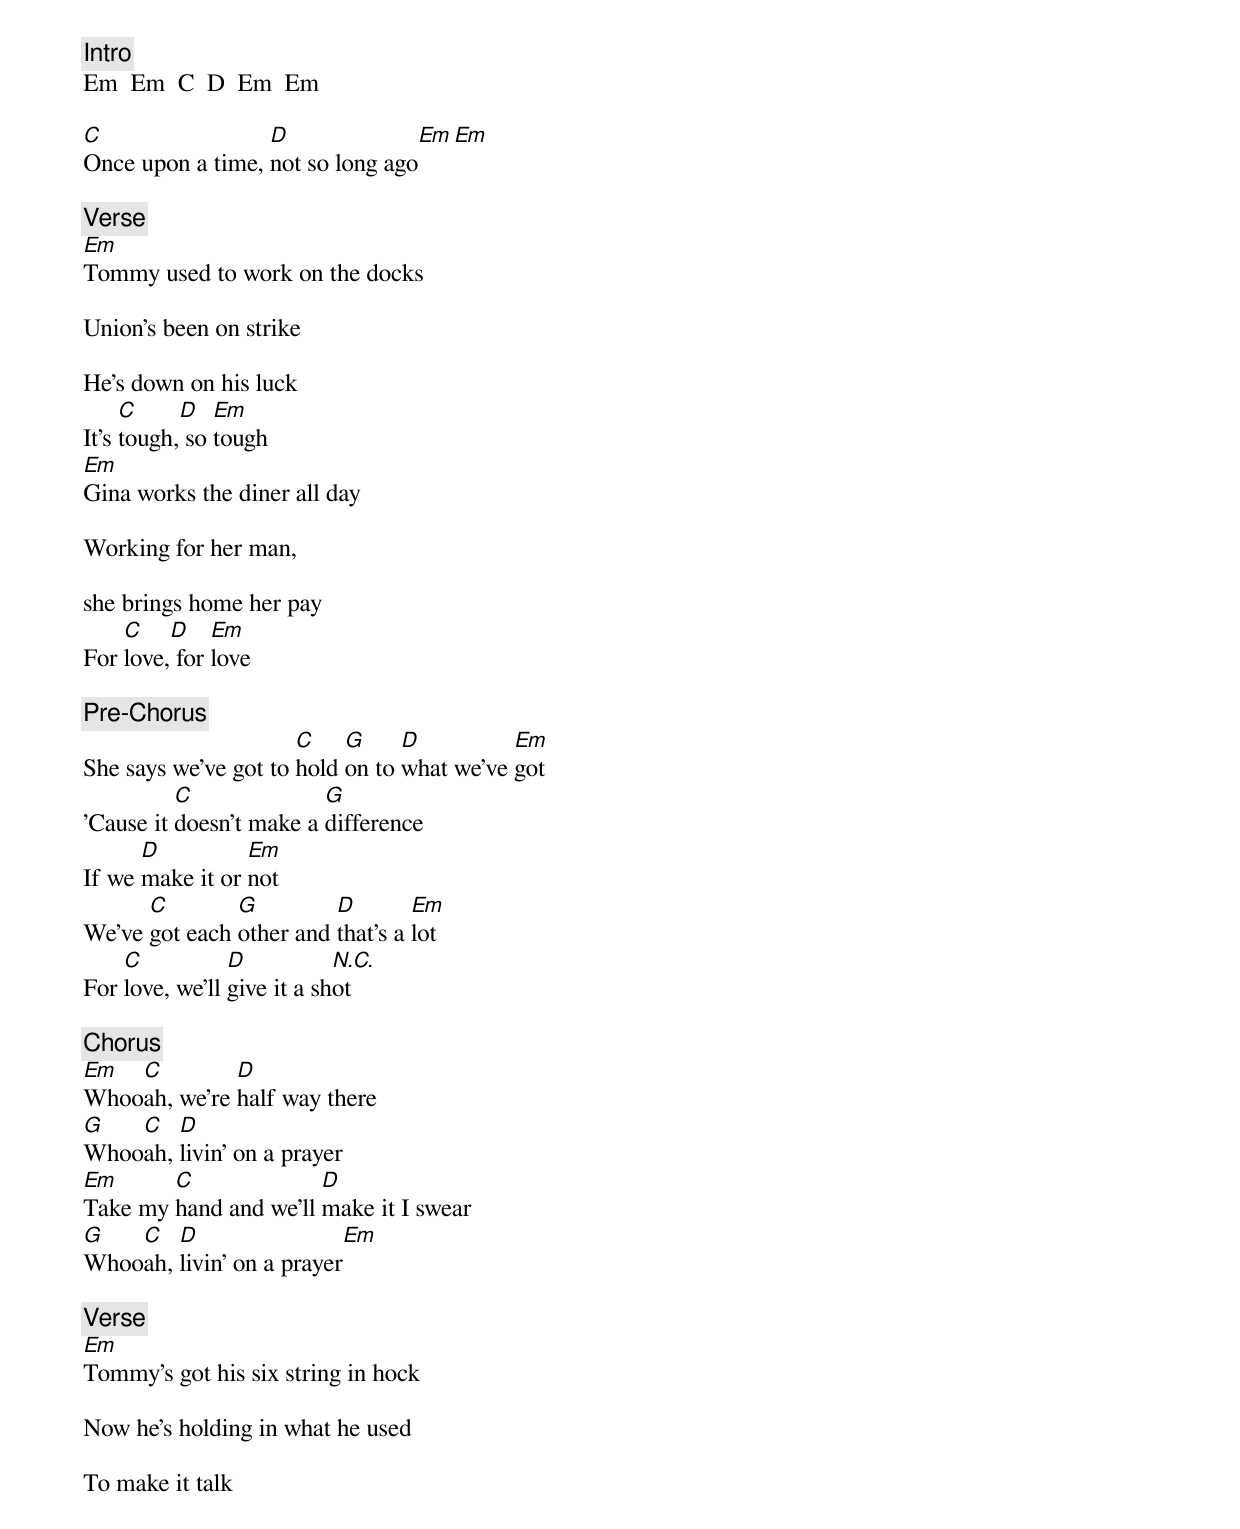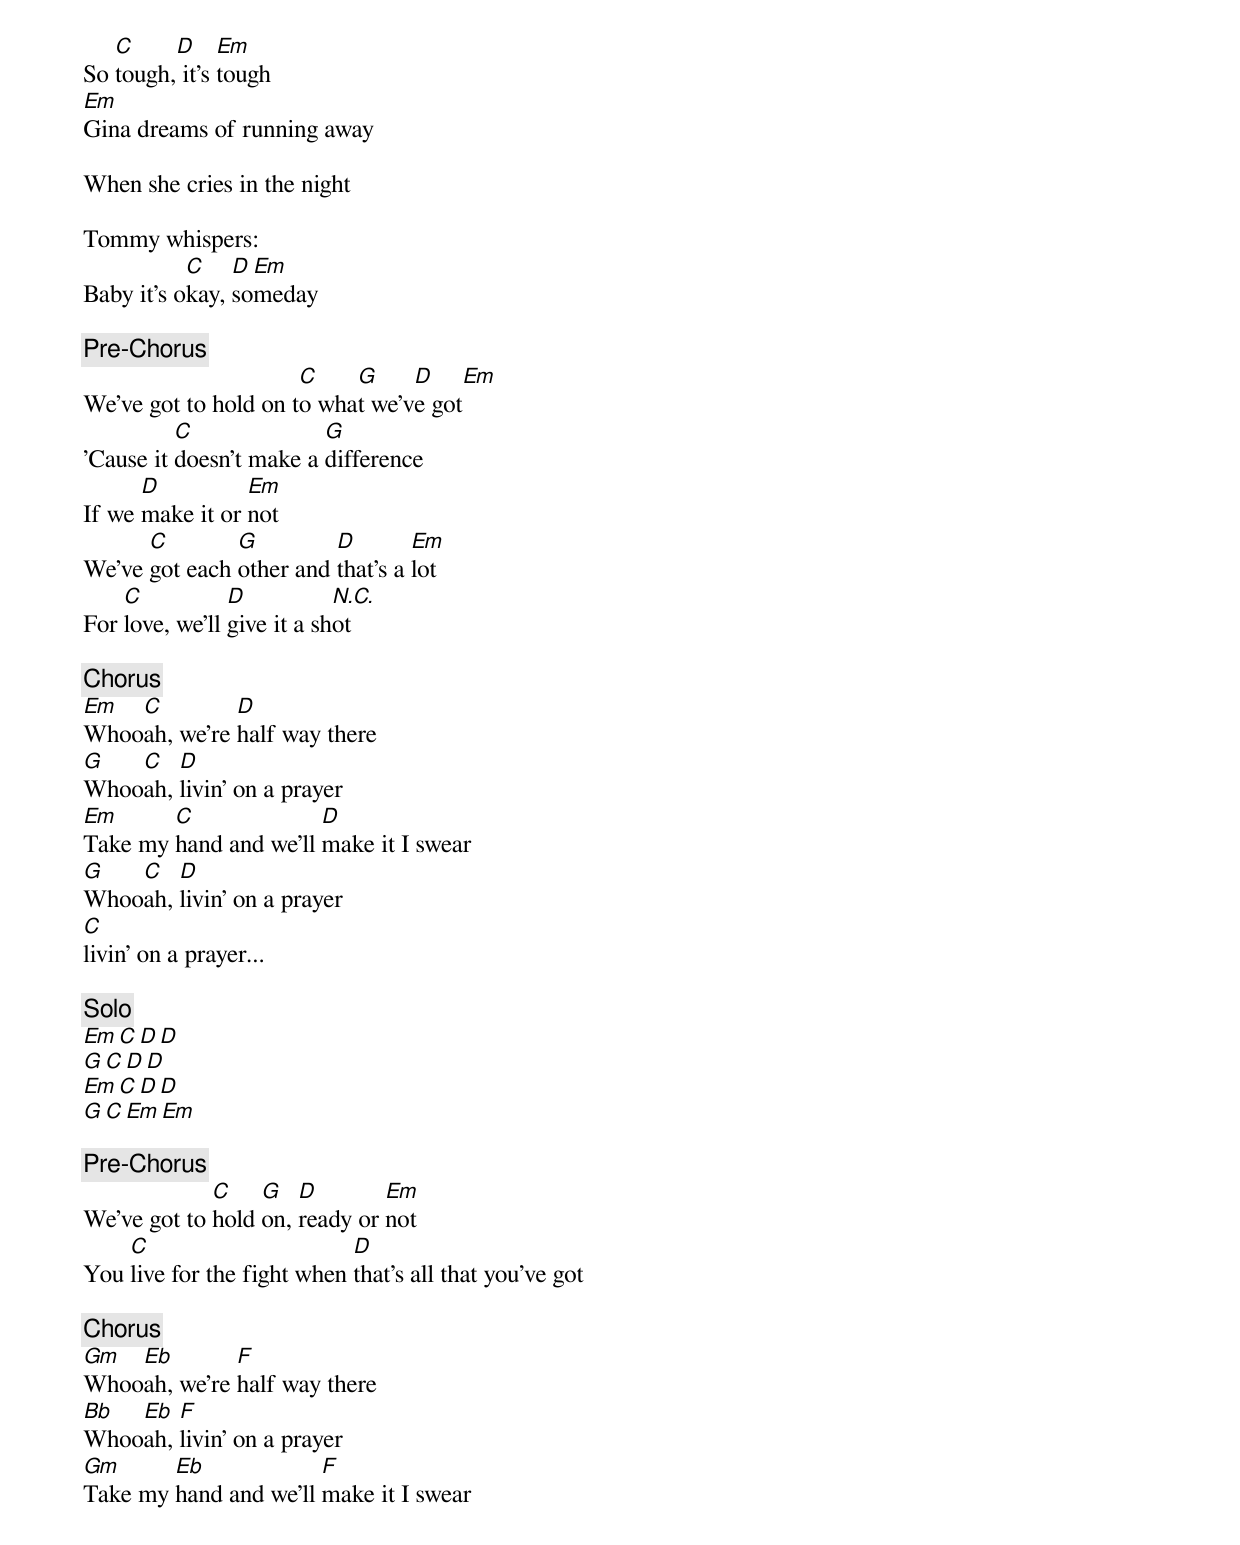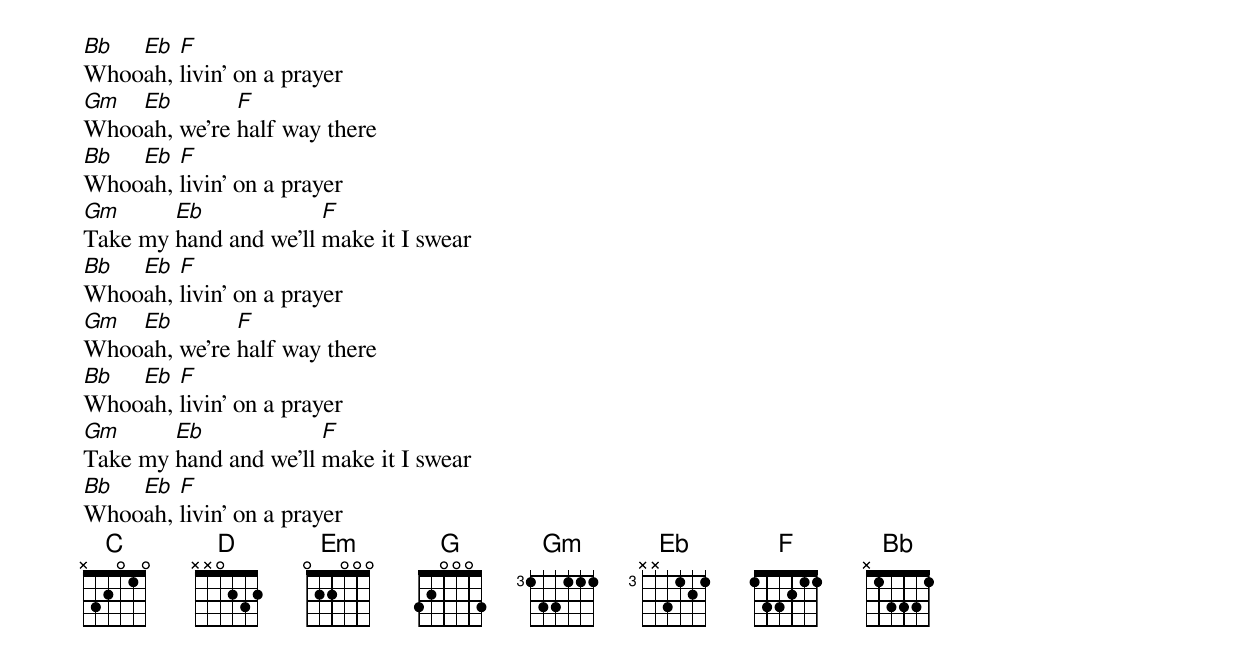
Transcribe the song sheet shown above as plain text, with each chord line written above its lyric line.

[Intro]
Em  Em  C  D  Em  Em

C                 D              Em  Em
Once upon a time, not so long ago

[Verse]
Em
Tommy used to work on the docks

Union's been on strike

He's down on his luck
     C     D   Em
It's tough, so tough
Em
Gina works the diner all day

Working for her man,

she brings home her pay
    C    D    Em
For love, for love

[Pre-Chorus]
                      C    G     D          Em
She says we've got to hold on to what we've got
          C              G
'Cause it doesn't make a difference
      D          Em
If we make it or not
      C        G         D        Em
We've got each other and that's a lot
    C           D           N.C.
For love, we'll give it a shot

[Chorus]
Em  C         D
Whooah, we're half way there
G   C   D
Whooah, livin' on a prayer
Em      C              D
Take my hand and we'll make it I swear
G   C   D                    Em
Whooah, livin' on a prayer

[Verse]
Em
Tommy's got his six string in hock

Now he's holding in what he used

To make it talk
   C     D     Em
So tough, it's tough
Em
Gina dreams of running away

When she cries in the night

Tommy whispers:
           C    D Em
Baby it's okay, someday

[Pre-Chorus]
                      C    G     D          Em
We've got to hold on to what we've got
          C              G
'Cause it doesn't make a difference
      D          Em
If we make it or not
      C        G         D        Em
We've got each other and that's a lot
    C           D           N.C.
For love, we'll give it a shot

[Chorus]
Em  C         D
Whooah, we're half way there
G   C   D
Whooah, livin' on a prayer
Em      C              D
Take my hand and we'll make it I swear
G   C   D
Whooah, livin' on a prayer
C
livin' on a prayer...

[Solo]
Em  C  D  D
G   C  D  D
Em  C  D  D
G   C  Em Em

[Pre-Chorus]
             C    G   D        Em
We've got to hold on, ready or not
    C                       D
You live for the fight when that's all that you've got

[Chorus]
Gm  Eb        F
Whooah, we're half way there
Bb  Eb  F
Whooah, livin' on a prayer
Gm      Eb             F
Take my hand and we'll make it I swear
Bb  Eb  F
Whooah, livin' on a prayer
Gm  Eb        F
Whooah, we're half way there
Bb  Eb  F
Whooah, livin' on a prayer
Gm      Eb             F
Take my hand and we'll make it I swear
Bb  Eb  F
Whooah, livin' on a prayer
Gm  Eb        F
Whooah, we're half way there
Bb  Eb  F
Whooah, livin' on a prayer
Gm      Eb             F
Take my hand and we'll make it I swear
Bb  Eb  F
Whooah, livin' on a prayer
